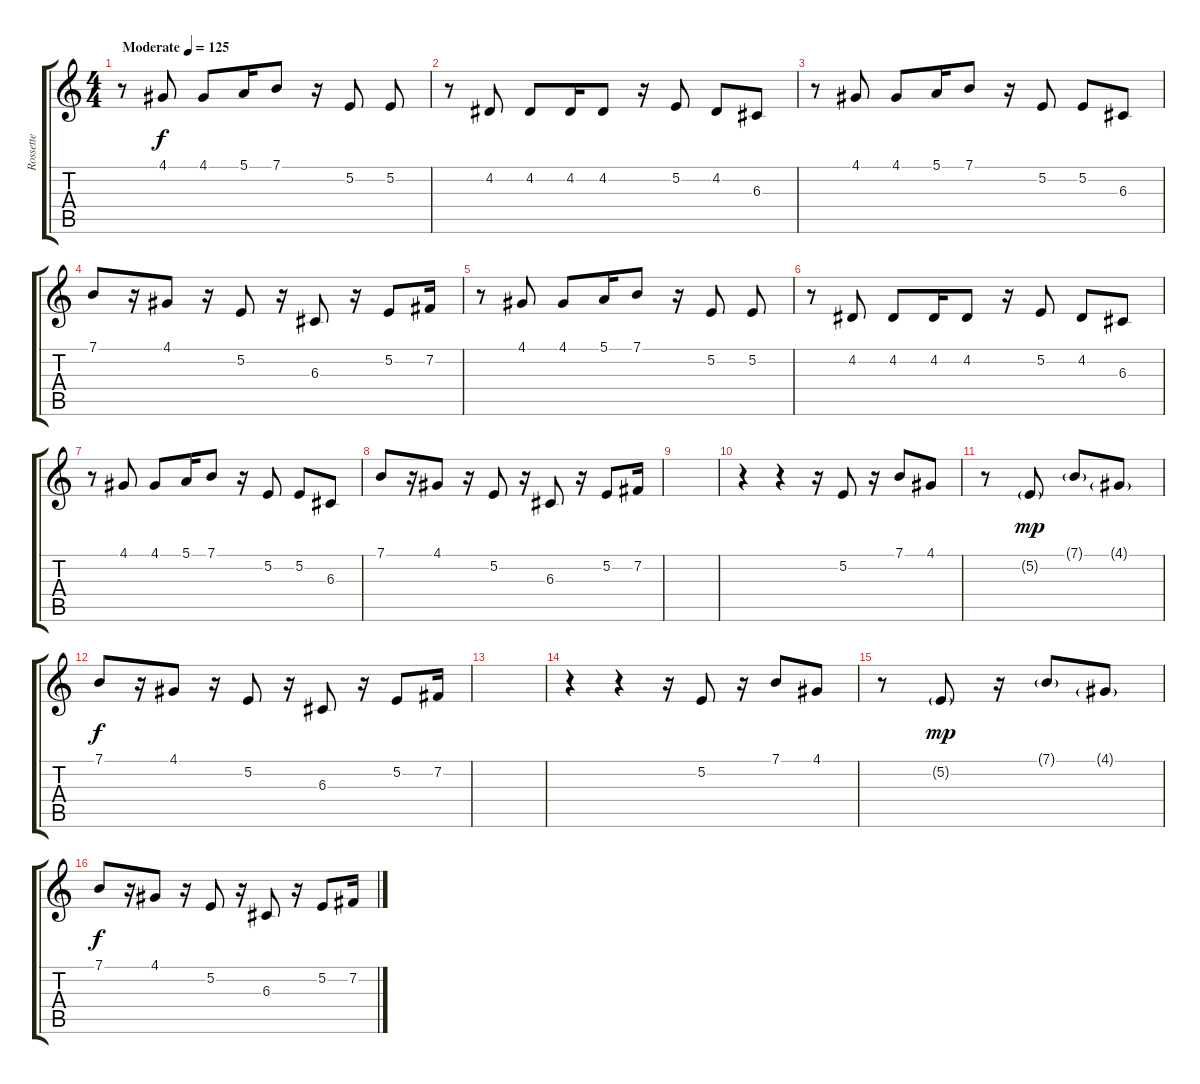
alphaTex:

\track ("Rossette" "Rossette") {instrument sopranosax}
\staff {score tabs}
\tuning (E4 B3 G3 D3 A2 E2) {hide}
\ts (4 4)
\tempo (125 "Moderate")
\clef g2
\ks c
r.8{dy f instrument sopranosax} 4.1.8 4.1.8 5.1.16 7.1.8 r.16 5.2.8 5.2.8 |
r.8 4.2.8 4.2.8 4.2.16 4.2.8 r.16 5.2.8 4.2.8 6.3.8 |
r.8 4.1.8 4.1.8 5.1.16 7.1.8 r.16 5.2.8 5.2.8 6.3.8 |
7.1.8 r.16 4.1.8 r.16 5.2.8 r.16 6.3.8 r.16 5.2.8 7.2.16 |
r.8 4.1.8 4.1.8 5.1.16 7.1.8 r.16 5.2.8 5.2.8 |
r.8 4.2.8 4.2.8 4.2.16 4.2.8 r.16 5.2.8 4.2.8 6.3.8 |
r.8 4.1.8 4.1.8 5.1.16 7.1.8 r.16 5.2.8 5.2.8 6.3.8 |
7.1.8 r.16 4.1.8 r.16 5.2.8 r.16 6.3.8 r.16 5.2.8 7.2.16 |
|
r.4 r.4 r.16 5.2.8 r.16 7.1.8 4.1.8 |
r.8 5.2{g}.8{dy mp} 7.1{g}.8 4.1{g}.8 |
7.1.8{dy f} r.16 4.1.8 r.16 5.2.8 r.16 6.3.8 r.16 5.2.8 7.2.16 |
|
r.4 r.4 r.16 5.2.8 r.16 7.1.8 4.1.8 |
r.8 5.2{g}.8{dy mp} r.16 7.1{g}.8 4.1{g}.8 |
7.1.8{dy f} r.16 4.1.8 r.16 5.2.8 r.16 6.3.8 r.16 5.2.8 7.2.16
